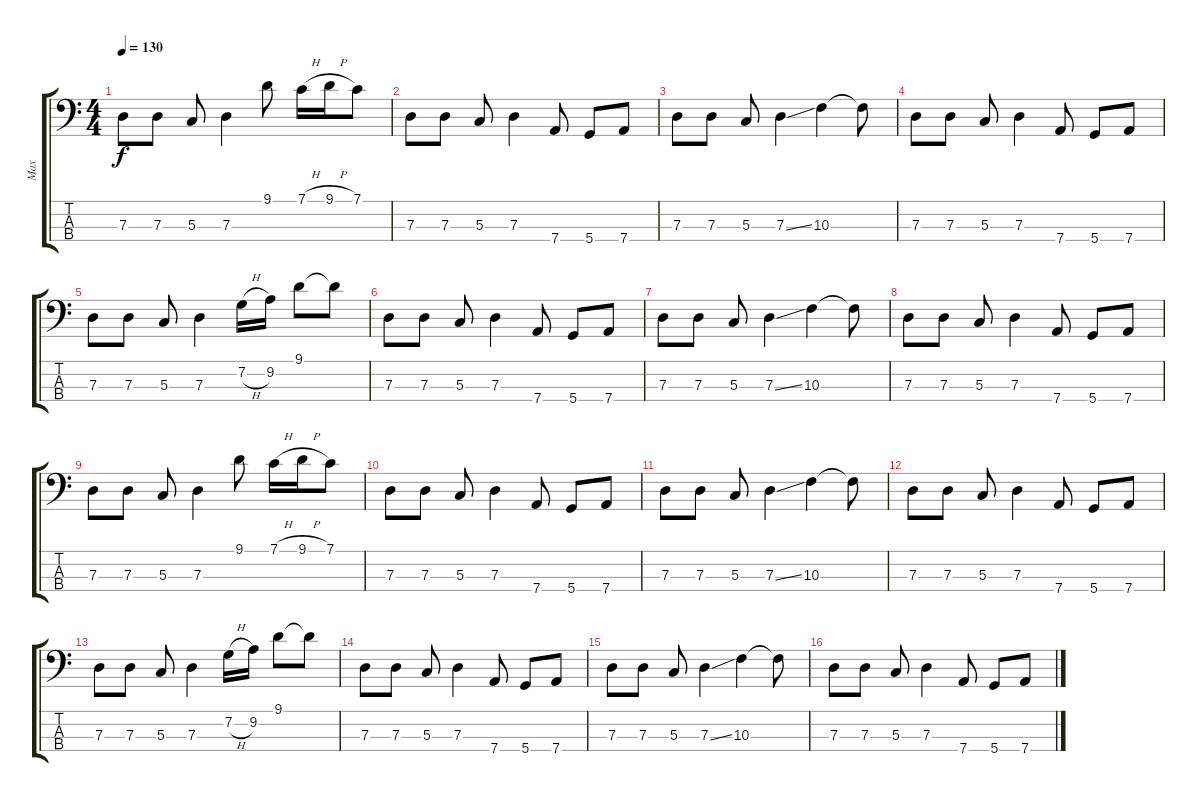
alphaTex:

\track ("Max" "Max") {instrument slapbass1}
\staff {score tabs}
\tuning (F2 C2 G1 D1) {hide}
\ts (4 4)
\tempo 130
\clef f4
\ks c
7.3.8{dy f} 7.3.8 5.3.8 7.3.4 9.1.8 7.1{h}.16 9.1{h}.16 7.1.8 |
7.3.8 7.3.8 5.3.8 7.3.4 7.4.8 5.4.8 7.4.8 |
7.3.8 7.3.8 5.3.8 7.3{ss}.4 10.3.4 10.3{t}.8 |
7.3.8 7.3.8 5.3.8 7.3.4 7.4.8 5.4.8 7.4.8 |
7.3.8 7.3.8 5.3.8 7.3.4 7.2{h}.16 9.2.16 9.1.8 9.1{t}.8 |
7.3.8 7.3.8 5.3.8 7.3.4 7.4.8 5.4.8 7.4.8 |
7.3.8 7.3.8 5.3.8 7.3{ss}.4 10.3.4 10.3{t}.8 |
7.3.8 7.3.8 5.3.8 7.3.4 7.4.8 5.4.8 7.4.8 |
7.3.8 7.3.8 5.3.8 7.3.4 9.1.8 7.1{h}.16 9.1{h}.16 7.1.8 |
7.3.8 7.3.8 5.3.8 7.3.4 7.4.8 5.4.8 7.4.8 |
7.3.8 7.3.8 5.3.8 7.3{ss}.4 10.3.4 10.3{t}.8 |
7.3.8 7.3.8 5.3.8 7.3.4 7.4.8 5.4.8 7.4.8 |
7.3.8 7.3.8 5.3.8 7.3.4 7.2{h}.16 9.2.16 9.1.8 9.1{t}.8 |
7.3.8 7.3.8 5.3.8 7.3.4 7.4.8 5.4.8 7.4.8 |
7.3.8 7.3.8 5.3.8 7.3{ss}.4 10.3.4 10.3{t}.8 |
7.3.8 7.3.8 5.3.8 7.3.4 7.4.8 5.4.8 7.4.8
